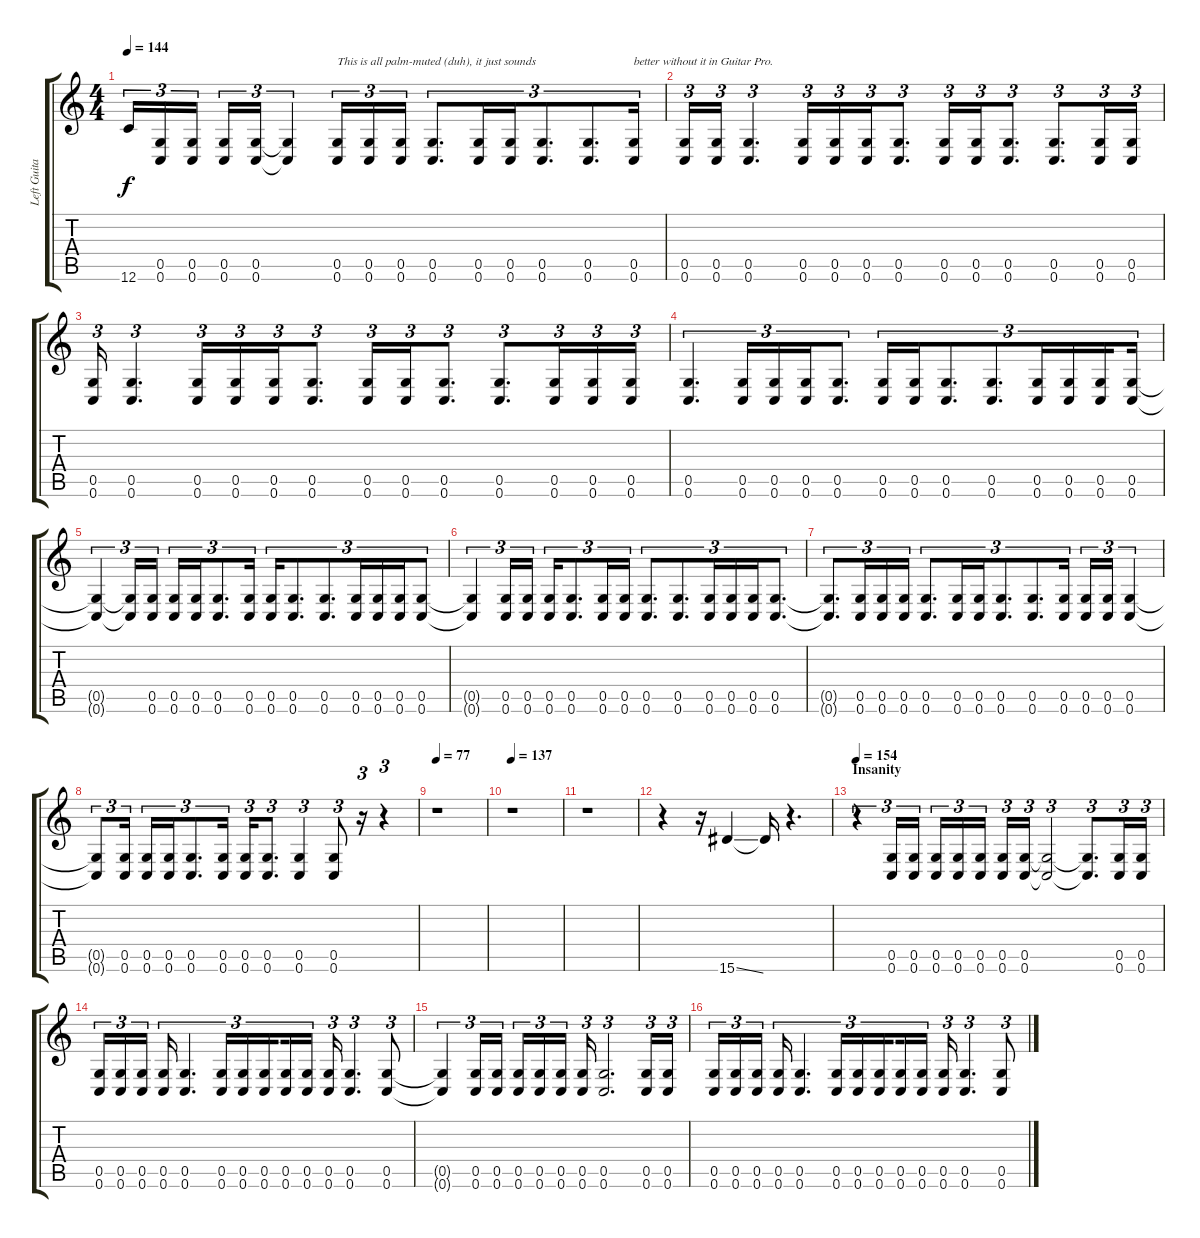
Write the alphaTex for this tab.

\track ("Left Guitar" "Left Guita") {instrument distortionguitar}
\staff {score tabs}
\tuning (D4 A3 F3 C3 G2 C2) {hide}
\ts (4 4)
\tempo 144
\clef g2
\ks c
12.6{t}.16{tu (3 2) dy f} (0.5 0.6).16{tu (3 2)} (0.5 0.6).16{tu (3 2) beam splitsecondary} (0.5 0.6).16{tu (3 2)} (0.5 0.6).16{tu (3 2)} (0.5{t} 0.6{t}).4{tu (3 2)} (0.5 0.6).16{tu (3 2) txt "This is all palm-muted (duh), it just sounds"} (0.5 0.6).16{tu (3 2)} (0.5 0.6).16{tu (3 2)} (0.5 0.6).8{d tu (3 2)} (0.5 0.6).16{tu (3 2)} (0.5 0.6).16{tu (3 2)} (0.5 0.6).8{d tu (3 2)} (0.5 0.6).8{d tu (3 2)} (0.5 0.6).16{tu (3 2) txt "better without it in Guitar Pro."} |
(0.5 0.6).16{tu (3 2)} (0.5 0.6).16{tu (3 2)} (0.5 0.6).4{d tu (3 2)} (0.5 0.6).16{tu (3 2)} (0.5 0.6).16{tu (3 2)} (0.5 0.6).16{tu (3 2)} (0.5 0.6).8{d tu (3 2)} (0.5 0.6).16{tu (3 2)} (0.5 0.6).16{tu (3 2)} (0.5 0.6).8{d tu (3 2)} (0.5 0.6).8{d tu (3 2)} (0.5 0.6).16{tu (3 2)} (0.5 0.6).16{tu (3 2)} |
(0.5 0.6).16{tu (3 2)} (0.5 0.6).4{d tu (3 2)} (0.5 0.6).16{tu (3 2)} (0.5 0.6).16{tu (3 2)} (0.5 0.6).16{tu (3 2)} (0.5 0.6).8{d tu (3 2)} (0.5 0.6).16{tu (3 2)} (0.5 0.6).16{tu (3 2)} (0.5 0.6).8{d tu (3 2)} (0.5 0.6).8{d tu (3 2)} (0.5 0.6).16{tu (3 2)} (0.5 0.6).16{tu (3 2)} (0.5 0.6).16{tu (3 2)} |
(0.5 0.6).4{d tu (3 2)} (0.5 0.6).16{tu (3 2)} (0.5 0.6).16{tu (3 2)} (0.5 0.6).16{tu (3 2)} (0.5 0.6).8{d tu (3 2)} (0.5 0.6).16{tu (3 2)} (0.5 0.6).16{tu (3 2)} (0.5 0.6).8{d tu (3 2)} (0.5 0.6).8{d tu (3 2)} (0.5 0.6).16{tu (3 2)} (0.5 0.6).16{tu (3 2)} (0.5 0.6).16{tu (3 2) beam splitsecondary} (0.5 0.6).16{tu (3 2)} |
(0.5{t} 0.6{t}).4{tu (3 2)} (0.5{t} 0.6{t}).16{tu (3 2)} (0.5 0.6).16{tu (3 2)} (0.5 0.6).16{tu (3 2)} (0.5 0.6).16{tu (3 2)} (0.5 0.6).8{d tu (3 2)} (0.5 0.6).16{tu (3 2)} (0.5 0.6).16{tu (3 2)} (0.5 0.6).8{d tu (3 2)} (0.5 0.6).8{d tu (3 2)} (0.5 0.6).16{tu (3 2)} (0.5 0.6).16{tu (3 2)} (0.5 0.6).16{tu (3 2)} (0.5 0.6).8{tu (3 2)} |
(0.5{t} 0.6{t}).4{tu (3 2)} (0.5 0.6).16{tu (3 2)} (0.5 0.6).16{tu (3 2)} (0.5 0.6).16{tu (3 2)} (0.5 0.6).8{d tu (3 2)} (0.5 0.6).16{tu (3 2)} (0.5 0.6).16{tu (3 2)} (0.5 0.6).8{d tu (3 2)} (0.5 0.6).8{d tu (3 2)} (0.5 0.6).16{tu (3 2)} (0.5 0.6).16{tu (3 2)} (0.5 0.6).16{tu (3 2)} (0.5 0.6).8{d tu (3 2)} |
(0.5{t} 0.6{t}).8{d tu (3 2)} (0.5 0.6).16{tu (3 2)} (0.5 0.6).16{tu (3 2)} (0.5 0.6).16{tu (3 2)} (0.5 0.6).8{d tu (3 2)} (0.5 0.6).16{tu (3 2)} (0.5 0.6).16{tu (3 2)} (0.5 0.6).8{d tu (3 2)} (0.5 0.6).8{d tu (3 2)} (0.5 0.6).16{tu (3 2)} (0.5 0.6).16{tu (3 2)} (0.5 0.6).16{tu (3 2)} (0.5 0.6).4{tu (3 2)} |
(0.5{t} 0.6{t}).8{tu (3 2)} (0.5 0.6).16{tu (3 2) beam splitsecondary} (0.5 0.6).16{tu (3 2)} (0.5 0.6).16{tu (3 2)} (0.5 0.6).8{d tu (3 2)} (0.5 0.6).16{tu (3 2)} (0.5 0.6).16{tu (3 2)} (0.5 0.6).8{d tu (3 2)} (0.5 0.6).4{tu (3 2)} (0.5 0.6).8{tu (3 2)} r.16{tu (3 2)} r.4{tu (3 2)} |
\tempo 77
r.1 |
\tempo 137
r.1 |
r.1 |
r.4 r.16 15.6{ss}.4 15.6{t}.16 r.4{d} |
\section ("" "Insanity")
\tempo 154
r.4{tu (3 2)} (0.5 0.6).16{tu (3 2)} (0.5 0.6).16{tu (3 2)} (0.5 0.6).16{tu (3 2)} (0.5 0.6).16{tu (3 2)} (0.5 0.6).16{tu (3 2) beam splitsecondary} (0.5 0.6).16{tu (3 2)} (0.5 0.6).16{tu (3 2)} (0.5{t} 0.6{t}).2{tu (3 2)} (0.5{t} 0.6{t}).8{d tu (3 2)} (0.5 0.6).16{tu (3 2)} (0.5 0.6).16{tu (3 2)} |
(0.5 0.6).16{tu (3 2)} (0.5 0.6).16{tu (3 2)} (0.5 0.6).16{tu (3 2) beam splitsecondary} (0.5 0.6).16{tu (3 2)} (0.5 0.6).4{d tu (3 2)} (0.5 0.6).16{tu (3 2)} (0.5 0.6).16{tu (3 2)} (0.5 0.6).16{tu (3 2) beam splitsecondary} (0.5 0.6).16{tu (3 2)} (0.5 0.6).16{tu (3 2)} (0.5 0.6).16{tu (3 2)} (0.5 0.6).4{d tu (3 2)} (0.5 0.6).8{tu (3 2)} |
(0.5{t} 0.6{t}).4{tu (3 2)} (0.5 0.6).16{tu (3 2)} (0.5 0.6).16{tu (3 2)} (0.5 0.6).16{tu (3 2)} (0.5 0.6).16{tu (3 2)} (0.5 0.6).16{tu (3 2) beam splitsecondary} (0.5 0.6).16{tu (3 2)} (0.5 0.6).2{d tu (3 2)} (0.5 0.6).16{tu (3 2)} (0.5 0.6).16{tu (3 2)} |
(0.5 0.6).16{tu (3 2)} (0.5 0.6).16{tu (3 2)} (0.5 0.6).16{tu (3 2) beam splitsecondary} (0.5 0.6).16{tu (3 2)} (0.5 0.6).4{d tu (3 2)} (0.5 0.6).16{tu (3 2)} (0.5 0.6).16{tu (3 2)} (0.5 0.6).16{tu (3 2) beam splitsecondary} (0.5 0.6).16{tu (3 2)} (0.5 0.6).16{tu (3 2)} (0.5 0.6).16{tu (3 2)} (0.5 0.6).4{d tu (3 2)} (0.5 0.6).8{tu (3 2)}
